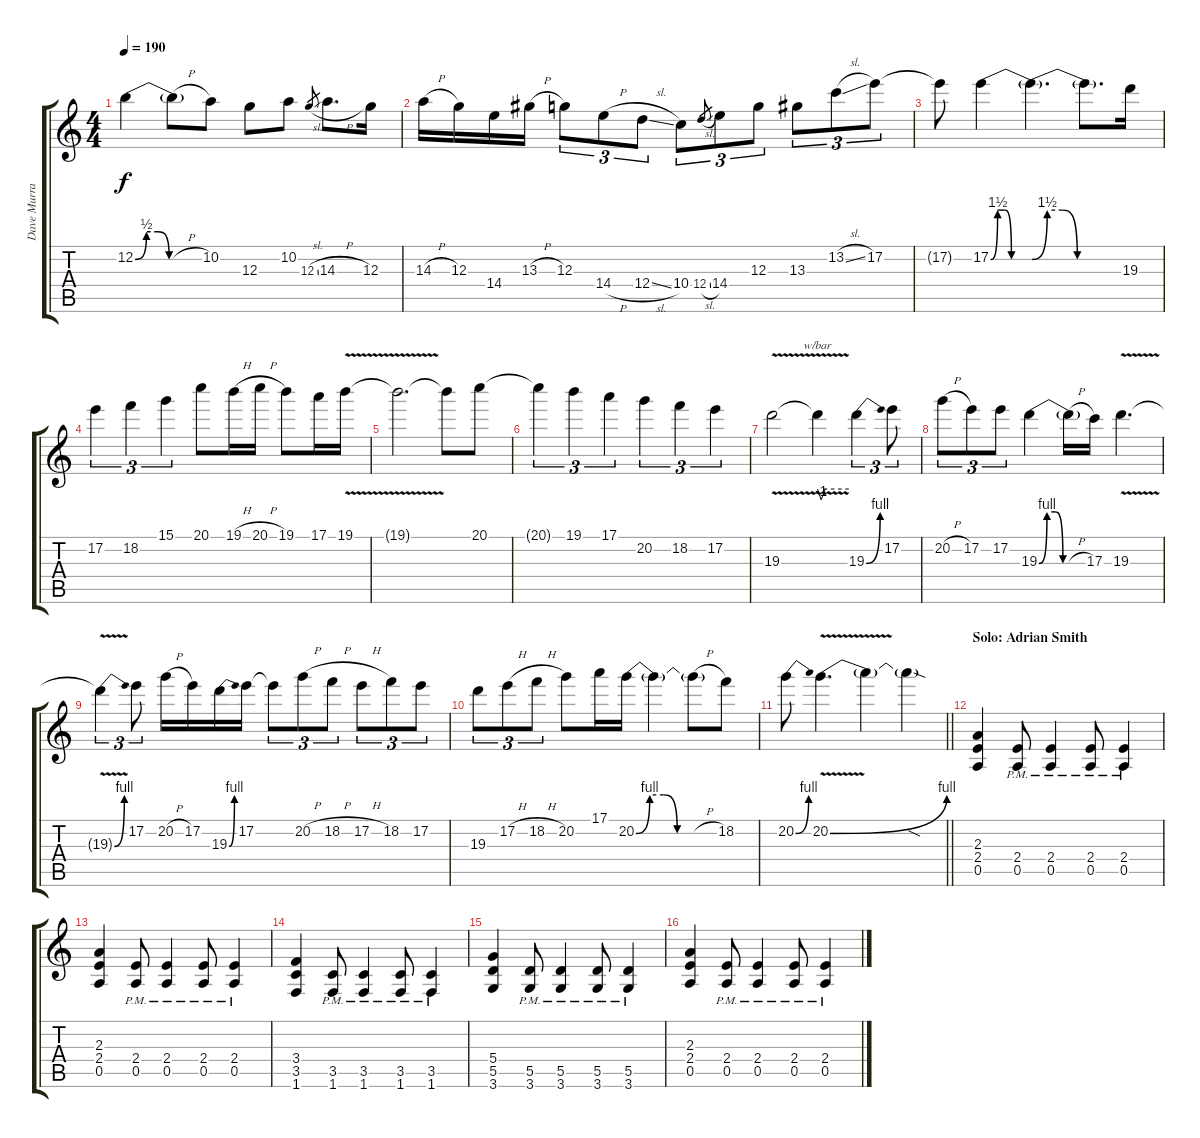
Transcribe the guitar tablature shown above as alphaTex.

\track ("Dave Murray" "Dave Murra") {instrument overdrivenguitar}
\staff {score tabs}
\tuning (E4 B3 G3 D3 A2 E2) {hide}
\ts (4 4)
\tempo 190
\clef g2
\ks c
12.2{be (custom 0 0 10 2 20 2 30 0 60 0)}.4{dy f} 12.2{h t}.8 10.2.8 12.3.8 10.2.8 12.3{sl}.8{gr} 14.3{h}.8{d} 12.3.16 |
14.3{h}.16 12.3.16 14.4.16 13.3{h}.16 12.3.8{tu (3 2)} 14.4{h}.8{tu (3 2)} 12.4{sl}.8{tu (3 2)} 10.4.8{tu (3 2)} 12.4{sl}.8{gr} 14.4.8{tu (3 2)} 12.3.8{tu (3 2)} 13.3.8{tu (3 2)} 13.2{sl}.8{tu (3 2)} 17.2.8{tu (3 2)} |
17.2{t}.8 17.2{be (custom 0 0 10 6 20 6 30 0 60 0)}.4 17.2{be (custom 0 0 10 6 20 6 30 0 60 0) t}.4{d} 17.2{t}.8{d} 19.3.16 |
17.2.4{tu (3 2)} 18.2.4{tu (3 2)} 15.1.4{tu (3 2)} 20.1.8 19.1{h}.16 20.1{h}.16 19.1.8 17.1.16 19.1{v}.16 |
19.1{t}.2{d} 19.1{t}.8 20.1.8 |
20.1{t}.4{tu (3 2)} 19.1.4{tu (3 2)} 17.1.4{tu (3 2)} 20.2.4{tu (3 2)} 18.2.4{tu (3 2)} 17.2.4{tu (3 2)} |
19.3{v}.2 19.3{t}.4{tbe (custom default 0 0 7 -4 15 0 60 0)} 19.3{be (bend 0 0 60 4)}.4{tu (3 2)} 17.2.8{tu (3 2)} |
20.2{h}.8{tu (3 2)} 17.2.8{tu (3 2)} 17.2.8{tu (3 2)} 19.3{be (custom 0 0 10 4 20 4 30 0 60 0)}.4 19.3{h t}.16 17.3.16 19.3{v}.4{d} |
19.3{be (bend 0 0 60 4) t}.4{tu (3 2)} 17.2.8{tu (3 2)} 20.2{h}.16 17.2.16 19.3{be (bend 0 0 60 4)}.16 17.2.16 17.2{t}.8{tu (3 2)} 20.2{h}.8{tu (3 2)} 18.2{h}.8{tu (3 2)} 17.2{h}.8{tu (3 2)} 18.2.8{tu (3 2)} 17.2.8{tu (3 2)} |
19.3.8{tu (3 2)} 17.2{h}.8{tu (3 2)} 18.2{h}.8{tu (3 2)} 20.2.8 17.1.16 20.2{be (custom 0 0 10 4 20 4 30 0 60 0)}.16 20.2{t}.4 20.2{h t}.8 18.2.8 |
\barLineRight lightlight
20.2{be (bend 0 0 60 4)}.8 20.2{be (bend 0 0 60 4) v}.4{d} 20.2{t}.4 20.2{sod t}.4 |
\section ("" "Solo: Adrian Smith")
(2.3 2.4 0.5).4 (2.4{pm} 0.5{pm}).8 (2.4{pm} 0.5{pm}).4 (2.4{pm} 0.5{pm}).8 (2.4{pm} 0.5{pm}).4 |
(2.3 2.4 0.5).4 (2.4{pm} 0.5{pm}).8 (2.4{pm} 0.5{pm}).4 (2.4{pm} 0.5{pm}).8 (2.4{pm} 0.5{pm}).4 |
(3.4 3.5 1.6).4 (3.5{pm} 1.6{pm}).8 (3.5{pm} 1.6{pm}).4 (3.5{pm} 1.6{pm}).8 (3.5{pm} 1.6{pm}).4 |
(5.4 5.5 3.6).4 (5.5{pm} 3.6{pm}).8 (5.5{pm} 3.6{pm}).4 (5.5{pm} 3.6{pm}).8 (5.5{pm} 3.6{pm}).4 |
(2.3 2.4 0.5).4 (2.4{pm} 0.5{pm}).8 (2.4{pm} 0.5{pm}).4 (2.4{pm} 0.5{pm}).8 (2.4{pm} 0.5{pm}).4
